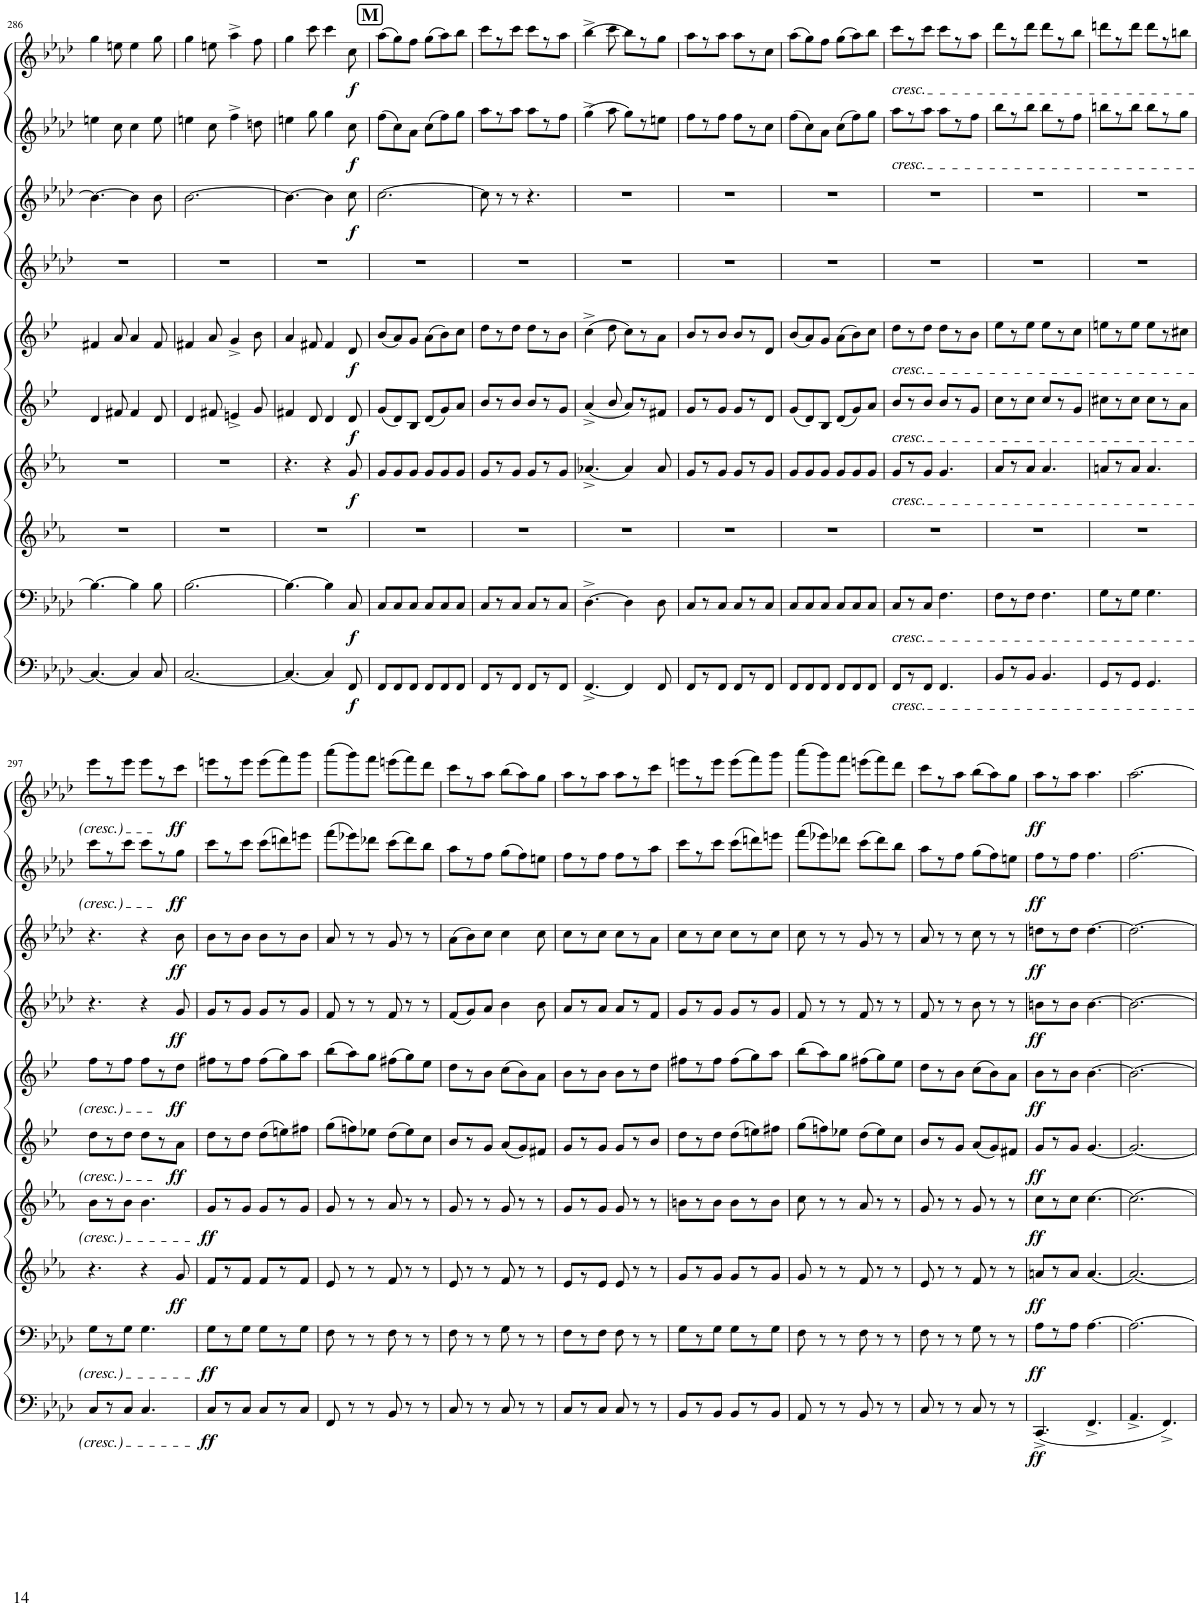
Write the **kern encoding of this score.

**kern	**dynam	**kern	**dynam	**kern	**dynam	**kern	**dynam	**kern	**dynam	**kern	**dynam	**kern	**dynam	**kern	**dynam	**kern	**dynam	**kern	**dynam
*part10	*part10	*part9	*part9	*part8	*part8	*part7	*part7	*part6	*part6	*part5	*part5	*part4	*part4	*part3	*part3	*part2	*part2	*part1	*part1
*staff10	*staff10	*staff9	*staff9	*staff8	*staff8	*staff7	*staff7	*staff6	*staff6	*staff5	*staff5	*staff4	*staff4	*staff3	*staff3	*staff2	*staff2	*staff1	*staff1
*I"Bassoon 2	*	*I"Bassoon 1	*	*I"Horn 2 in F	*	*I"Horn 1 in F	*	*I"Clarinet 2 in Bb	*	*I"Clarinet 1 in Bb	*	*I"Oboe 2	*	*I"Oboe 1	*	*I"Flute 2	*	*I"Flute 1	*
*I'Bsn	*	*I'Bsn	*	*I'Hn	*	*I'Hn	*	*I'Cl	*	*I'Cl	*	*I'Ob	*	*I'Ob	*	*I'Fl	*	*I'Fl	*
!!LO:PB:g=z
*clefF4	*	*clefF4	*	*clefG2	*	*clefG2	*	*clefG2	*	*clefG2	*	*clefG2	*	*clefG2	*	*clefG2	*	*clefG2	*
*	*	*	*	*Trd4c7	*	*Trd4c7	*	*Trd1c2	*	*Trd1c2	*	*	*	*	*	*	*	*	*
*k[b-e-a-d-]	*	*k[b-e-a-d-]	*	*k[b-e-a-]	*	*k[b-e-a-]	*	*k[b-e-]	*	*k[b-e-]	*	*k[b-e-a-d-]	*	*k[b-e-a-d-]	*	*k[b-e-a-d-]	*	*k[b-e-a-d-]	*
*M6/8	*	*M6/8	*	*M6/8	*	*M6/8	*	*M6/8	*	*M6/8	*	*M6/8	*	*M6/8	*	*M6/8	*	*M6/8	*
=286	=286	=286	=286	=286	=286	=286	=286	=286	=286	=286	=286	=286	=286	=286	=286	=286	=286	=286	=286
4.C/_	.	4.B-\_	.	2.r	.	2.r	.	4d/	.	4f#X/	.	2.r	.	4.b-\_	.	4een\	.	4gg\	.
.	.	.	.	.	.	.	.	8f#X/	.	8a/	.	.	.	.	.	8cc\	.	8een\	.
4C/]	.	4B-\]	.	.	.	.	.	4f#/	.	4a/	.	.	.	4b-\]	.	4cc\	.	4ee\	.
8C/	.	8B-\	.	.	.	.	.	8d/	.	8f#/	.	.	.	8b-\	.	8ee\	.	8gg\	.
=287	=287	=287	=287	=287	=287	=287	=287	=287	=287	=287	=287	=287	=287	=287	=287	=287	=287	=287	=287
[2.C/	.	[2.B-\	.	2.r	.	2.r	.	4d/	.	4f#X/	.	2.r	.	[2.b-\	.	4een\	.	4gg\	.
.	.	.	.	.	.	.	.	8f#X/	.	8a/	.	.	.	.	.	8cc\	.	8een\	.
.	.	.	.	.	.	.	.	4en^/	.	4g^/	.	.	.	.	.	4ff^\	.	4aa-^\	.
.	.	.	.	.	.	.	.	8g/	.	8b-\	.	.	.	.	.	8ddn\	.	8ff\	.
=288	=288	=288	=288	=288	=288	=288	=288	=288	=288	=288	=288	=288	=288	=288	=288	=288	=288	=288	=288
4.C/_	.	4.B-\_	.	2.r	.	4.r	.	4f#X/	.	4a/	.	2.r	.	4.b-\_	.	4een\	.	4gg\	.
.	.	.	.	.	.	.	.	8d/	.	8f#X/	.	.	.	.	.	8gg\	.	8ccc\	.
4C/]	.	4B-\]	.	.	.	4r	.	4d/	.	4f#/	.	.	.	4b-\]	.	4gg\	.	4ccc\	.
!	!LO:DY:b	!	!LO:DY:b	!	!	!	!LO:DY:b	!	!LO:DY:b	!	!LO:DY:b	!	!	!	!LO:DY:b	!	!LO:DY:b	!	!LO:DY:b
8FF/	f	8C/	f	.	.	8g/	f	8d/	f	8d/	f	.	.	8cc\	f	8cc\	f	8cc\	f
!!LO:REH:place=s1:a:B:cj:fs=14:t=M
=289	=289	=289	=289	=289	=289	=289	=289	=289	=289	=289	=289	=289	=289	=289	=289	=289	=289	=289	=289
8FF/L	.	8C/L	.	2.r	.	8g/L	.	(8g/L	.	(8b-/L	.	2.r	.	[2.cc\	.	(8ff\L	.	(8aa-\L	.
8FF/	.	8C/	.	.	.	8g/	.	8d/)	.	8a/)	.	.	.	.	.	8cc\)	.	8gg\)	.
8FF/J	.	8C/J	.	.	.	8g/J	.	8B-/J	.	8g/J	.	.	.	.	.	8a-\J	.	8ff\J	.
8FF/L	.	8C/L	.	.	.	8g/L	.	(8d/L	.	(8a\L	.	.	.	.	.	(8cc\L	.	(8gg\L	.
8FF/	.	8C/	.	.	.	8g/	.	8g/)	.	8b-\)	.	.	.	.	.	8ff\)	.	8aa-\)	.
8FF/J	.	8C/J	.	.	.	8g/J	.	8a/J	.	8cc\J	.	.	.	.	.	8gg\J	.	8bb-\J	.
=290	=290	=290	=290	=290	=290	=290	=290	=290	=290	=290	=290	=290	=290	=290	=290	=290	=290	=290	=290
8FF/L	.	8C/L	.	2.r	.	8g/L	.	8b-/L	.	8dd\L	.	2.r	.	8cc\]	.	8aa-\L	.	8ccc\L	.
8r	.	8r	.	.	.	8r	.	8r	.	8r	.	.	.	8r	.	8r	.	8r	.
8FF/J	.	8C/J	.	.	.	8g/J	.	8b-/J	.	8dd\J	.	.	.	8r	.	8aa-\J	.	8ccc\J	.
8FF/L	.	8C/L	.	.	.	8g/L	.	8b-/L	.	8dd\L	.	.	.	4.r	.	8aa-\L	.	8ccc\L	.
8r	.	8r	.	.	.	8r	.	8r	.	8r	.	.	.	.	.	8r	.	8r	.
8FF/J	.	8C/J	.	.	.	8g/J	.	8g/J	.	8b-\J	.	.	.	.	.	8ff\J	.	8aa-\J	.
=291	=291	=291	=291	=291	=291	=291	=291	=291	=291	=291	=291	=291	=291	=291	=291	=291	=291	=291	=291
[4.FF^/	.	[4.D-^\	.	2.r	.	[4.a-X^/	.	(4a^/	.	(4cc^\	.	2.r	.	2.r	.	(4gg^\	.	(4bb-^\	.
.	.	.	.	.	.	.	.	8b-/	.	8dd\	.	.	.	.	.	8aa-\	.	8ccc\	.
4FF/]	.	4D-\]	.	.	.	4a-/]	.	8a/L)	.	8cc\L)	.	.	.	.	.	8gg\L)	.	8bb-\L)	.
.	.	.	.	.	.	.	.	8r	.	8r	.	.	.	.	.	8r	.	8r	.
8FF/	.	8D-\	.	.	.	8a-/	.	8f#X/J	.	8a\J	.	.	.	.	.	8een\J	.	8gg\J	.
=292	=292	=292	=292	=292	=292	=292	=292	=292	=292	=292	=292	=292	=292	=292	=292	=292	=292	=292	=292
8FF/L	.	8C/L	.	2.r	.	8g/L	.	8g/L	.	8b-/L	.	2.r	.	2.r	.	8ff\L	.	8aa-\L	.
8r	.	8r	.	.	.	8r	.	8r	.	8r	.	.	.	.	.	8r	.	8r	.
8FF/J	.	8C/J	.	.	.	8g/J	.	8g/J	.	8b-/J	.	.	.	.	.	8ff\J	.	8aa-\J	.
8FF/L	.	8C/L	.	.	.	8g/L	.	8g/L	.	8b-/L	.	.	.	.	.	8ff\L	.	8aa-\L	.
8r	.	8r	.	.	.	8r	.	8r	.	8r	.	.	.	.	.	8r	.	8r	.
8FF/J	.	8C/J	.	.	.	8g/J	.	8d/J	.	8d/J	.	.	.	.	.	8cc\J	.	8cc\J	.
=293	=293	=293	=293	=293	=293	=293	=293	=293	=293	=293	=293	=293	=293	=293	=293	=293	=293	=293	=293
8FF/L	.	8C/L	.	2.r	.	8g/L	.	(8g/L	.	(8b-/L	.	2.r	.	2.r	.	(8ff\L	.	(8aa-\L	.
8FF/	.	8C/	.	.	.	8g/	.	8d/)	.	8a/)	.	.	.	.	.	8cc\)	.	8gg\)	.
8FF/J	.	8C/J	.	.	.	8g/J	.	8B-/J	.	8g/J	.	.	.	.	.	8a-\J	.	8ff\J	.
8FF/L	.	8C/L	.	.	.	8g/L	.	(8d/L	.	(8a\L	.	.	.	.	.	(8cc\L	.	(8gg\L	.
8FF/	.	8C/	.	.	.	8g/	.	8g/)	.	8b-\)	.	.	.	.	.	8ff\)	.	8aa-\)	.
8FF/J	.	8C/J	.	.	.	8g/J	.	8a/J	.	8cc\J	.	.	.	.	.	8gg\J	.	8bb-\J	.
=294	=294	=294	=294	=294	=294	=294	=294	=294	=294	=294	=294	=294	=294	=294	=294	=294	=294	=294	=294
!	!	!	!	!	!	!	!	!	!	!	!	!	!	!	!	!	!	!LO:TX:b:i:t=cresc.	!
!	!	!	!	!	!	!	!	!	!	!	!	!	!	!	!	!LO:TX:b:i:t=cresc.	!	!	!
!	!	!	!	!	!	!	!	!	!	!LO:TX:b:i:t=cresc.	!	!	!	!	!	!	!	!	!
!	!	!	!	!	!	!	!	!LO:TX:b:i:t=cresc.	!	!	!	!	!	!	!	!	!	!	!
!	!	!	!	!	!	!LO:TX:b:i:t=cresc.	!	!	!	!	!	!	!	!	!	!	!	!	!
!	!	!LO:TX:b:i:t=cresc.	!	!	!	!	!	!	!	!	!	!	!	!	!	!	!	!	!
!LO:TX:b:i:t=cresc.	!	!	!	!	!	!	!	!	!	!	!	!	!	!	!	!	!	!	!
8FF/L	.	8C/L	.	2.r	.	8g/L	.	8b-/L	.	8dd\L	.	2.r	.	2.r	.	8aa-\L	.	8ccc\L	.
8r	.	8r	.	.	.	8r	.	8r	.	8r	.	.	.	.	.	8r	.	8r	.
8FF/J	.	8C/J	.	.	.	8g/J	.	8b-/J	.	8dd\J	.	.	.	.	.	8aa-\J	.	8ccc\J	.
4.FF/	.	4.F\	.	.	.	4.g/	.	8b-/L	.	8dd\L	.	.	.	.	.	8aa-\L	.	8ccc\L	.
.	.	.	.	.	.	.	.	8r	.	8r	.	.	.	.	.	8r	.	8r	.
.	.	.	.	.	.	.	.	8g/J	.	8b-\J	.	.	.	.	.	8ff\J	.	8aa-\J	.
=295	=295	=295	=295	=295	=295	=295	=295	=295	=295	=295	=295	=295	=295	=295	=295	=295	=295	=295	=295
8BB-/L	.	8F\L	.	2.r	.	8a-/L	.	8cc\L	.	8ee-\L	.	2.r	.	2.r	.	8bb-\L	.	8ddd-\L	.
8r	.	8r	.	.	.	8r	.	8r	.	8r	.	.	.	.	.	8r	.	8r	.
8BB-/J	.	8F\J	.	.	.	8a-/J	.	8cc\J	.	8ee-\J	.	.	.	.	.	8bb-\J	.	8ddd-\J	.
4.BB-/	.	4.F\	.	.	.	4.a-/	.	8cc/L	.	8ee-\L	.	.	.	.	.	8bb-\L	.	8ddd-\L	.
.	.	.	.	.	.	.	.	8r	.	8r	.	.	.	.	.	8r	.	8r	.
.	.	.	.	.	.	.	.	8g/J	.	8cc\J	.	.	.	.	.	8ff\J	.	8bb-\J	.
=296	=296	=296	=296	=296	=296	=296	=296	=296	=296	=296	=296	=296	=296	=296	=296	=296	=296	=296	=296
8GG/L	.	8G\L	.	2.r	.	8an/L	.	8cc#X\L	.	8een\L	.	2.r	.	2.r	.	8bbn\L	.	8dddn\L	.
8r	.	8r	.	.	.	8r	.	8r	.	8r	.	.	.	.	.	8r	.	8r	.
8GG/J	.	8G\J	.	.	.	8a/J	.	8cc#\J	.	8ee\J	.	.	.	.	.	8bb\J	.	8ddd\J	.
4.GG/	.	4.G\	.	.	.	4.a/	.	8cc#\L	.	8ee\L	.	.	.	.	.	8bb\L	.	8ddd\L	.
.	.	.	.	.	.	.	.	8r	.	8r	.	.	.	.	.	8r	.	8r	.
.	.	.	.	.	.	.	.	8a\J	.	8cc#X\J	.	.	.	.	.	8gg\J	.	8bbn\J	.
!!LO:LB:g=z
=297	=297	=297	=297	=297	=297	=297	=297	=297	=297	=297	=297	=297	=297	=297	=297	=297	=297	=297	=297
8C/L	.	8G\L	.	4.r	.	8b-\L	.	8dd\L	.	8ff\L	.	4.r	.	4.r	.	8ccc\L	.	8eee-\L	.
8r	.	8r	.	.	.	8r	.	8r	.	8r	.	.	.	.	.	8r	.	8r	.
8C/J	.	8G\J	.	.	.	8b-\J	.	8dd\J	.	8ff\J	.	.	.	.	.	8ccc\J	.	8eee-\J	.
4.C/	.	4.G\	.	4r	.	4.b-\	.	8dd\L	.	8ff\L	.	4r	.	4r	.	8ccc\L	.	8eee-\L	.
.	.	.	.	.	.	.	.	8r	.	8r	.	.	.	.	.	8r	.	8r	.
!	!	!	!	!	!LO:DY:b	!	!	!	!LO:DY:b	!	!LO:DY:b	!	!LO:DY:b	!	!LO:DY:b	!	!LO:DY:b	!	!LO:DY:b
.	.	.	.	8g/	ff	.	.	8a\J	ff	8dd\J	ff	8g/	ff	8b-\	ff	8gg\J	ff	8ccc\J	ff
=298	=298	=298	=298	=298	=298	=298	=298	=298	=298	=298	=298	=298	=298	=298	=298	=298	=298	=298	=298
!	!LO:DY:b	!	!LO:DY:b	!	!	!	!LO:DY:b	!	!	!	!	!	!	!	!	!	!	!	!
8C/L	ff	8G\L	ff	8f/L	.	8g/L	ff	8dd\L	.	8ff#X\L	.	8g/L	.	8b-\L	.	8ccc\L	.	8eeen\L	.
8r	.	8r	.	8r	.	8r	.	8r	.	8r	.	8r	.	8r	.	8r	.	8r	.
8C/J	.	8G\J	.	8f/J	.	8g/J	.	8dd\J	.	8ff#\J	.	8g/J	.	8b-\J	.	8ccc\J	.	8eee\J	.
8C/L	.	8G\L	.	8f/L	.	8g/L	.	(8dd\L	.	(8ff#\L	.	8g/L	.	8b-\L	.	(8ccc\L	.	(8eee\L	.
8r	.	8r	.	8r	.	8r	.	8een\)	.	8gg\)	.	8r	.	8r	.	8dddn\)	.	8fff\)	.
8C/J	.	8G\J	.	8f/J	.	8g/J	.	8ff#X\J	.	8aa\J	.	8g/J	.	8b-\J	.	8eeen\J	.	8ggg\J	.
=299	=299	=299	=299	=299	=299	=299	=299	=299	=299	=299	=299	=299	=299	=299	=299	=299	=299	=299	=299
8FF/	.	8F\	.	8e-/	.	8g/	.	(8gg\L	.	(8bb-\L	.	8f/	.	8a-/	.	(8fff\L	.	(8aaa-\L	.
8r	.	8r	.	8r	.	8r	.	8ffn\)	.	8aa\)	.	8r	.	8r	.	8eee-X\)	.	8ggg\)	.
8r	.	8r	.	8r	.	8r	.	8ee-X\J	.	8gg\J	.	8r	.	8r	.	8ddd-X\J	.	8fff\J	.
8BB-/	.	8F\	.	8f/	.	8a-/	.	(8dd\L	.	(8ff#X\L	.	8f/	.	8g/	.	(8ccc\L	.	(8eeen\L	.
8r	.	8r	.	8r	.	8r	.	8ee-\)	.	8gg\)	.	8r	.	8r	.	8ddd-\)	.	8fff\)	.
8r	.	8r	.	8r	.	8r	.	8cc\J	.	8ee-\J	.	8r	.	8r	.	8bb-\J	.	8ddd-\J	.
=300	=300	=300	=300	=300	=300	=300	=300	=300	=300	=300	=300	=300	=300	=300	=300	=300	=300	=300	=300
8C/	.	8F\	.	8e-/	.	8g/	.	8b-/L	.	8dd\L	.	(8f/L	.	(8a-\L	.	8aa-\L	.	8ccc\L	.
8r	.	8r	.	8r	.	8r	.	8r	.	8r	.	8g/)	.	8b-\)	.	8r	.	8r	.
8r	.	8r	.	8r	.	8r	.	8g/J	.	8b-\J	.	8a-/J	.	8cc\J	.	8ff\J	.	8aa-\J	.
8C/	.	8G\	.	8f/	.	8g/	.	(8a/L	.	(8cc\L	.	4b-\	.	4cc\	.	(8gg\L	.	(8bb-\L	.
8r	.	8r	.	8r	.	8r	.	8g/)	.	8b-\)	.	.	.	.	.	8ff\)	.	8aa-\)	.
8r	.	8r	.	8r	.	8r	.	8f#X/J	.	8a\J	.	8b-\	.	8cc\	.	8een\J	.	8gg\J	.
=301	=301	=301	=301	=301	=301	=301	=301	=301	=301	=301	=301	=301	=301	=301	=301	=301	=301	=301	=301
8C/L	.	8F\L	.	8e-/L	.	8g/L	.	8g/L	.	8b-\L	.	8a-/L	.	8cc\L	.	8ff\L	.	8aa-\L	.
8r	.	8r	.	8r	.	8r	.	8r	.	8r	.	8r	.	8r	.	8r	.	8r	.
8C/J	.	8F\J	.	8e-/J	.	8g/J	.	8g/J	.	8b-\J	.	8a-/J	.	8cc\J	.	8ff\J	.	8aa-\J	.
8C/	.	8F\	.	8e-/	.	8g/	.	8g/L	.	8b-\L	.	8a-/L	.	8cc\L	.	8ff\L	.	8aa-\L	.
8r	.	8r	.	8r	.	8r	.	8r	.	8r	.	8r	.	8r	.	8r	.	8r	.
8r	.	8r	.	8r	.	8r	.	8b-/J	.	8dd\J	.	8f/J	.	8a-\J	.	8aa-\J	.	8ccc\J	.
=302	=302	=302	=302	=302	=302	=302	=302	=302	=302	=302	=302	=302	=302	=302	=302	=302	=302	=302	=302
8BB-/L	.	8G\L	.	8g/L	.	8bn\L	.	8dd\L	.	8ff#X\L	.	8g/L	.	8cc\L	.	8ccc\L	.	8eeen\L	.
8r	.	8r	.	8r	.	8r	.	8r	.	8r	.	8r	.	8r	.	8r	.	8r	.
8BB-/J	.	8G\J	.	8g/J	.	8b\J	.	8dd\J	.	8ff#\J	.	8g/J	.	8cc\J	.	8ccc\J	.	8eee\J	.
8BB-/L	.	8G\L	.	8g/L	.	8b\L	.	(8dd\L	.	(8ff#\L	.	8g/L	.	8cc\L	.	(8ccc\L	.	(8eee\L	.
8r	.	8r	.	8r	.	8r	.	8een\)	.	8gg\)	.	8r	.	8r	.	8dddn\)	.	8fff\)	.
8BB-/J	.	8G\J	.	8g/J	.	8b\J	.	8ff#X\J	.	8aa\J	.	8g/J	.	8cc\J	.	8eeen\J	.	8ggg\J	.
=303	=303	=303	=303	=303	=303	=303	=303	=303	=303	=303	=303	=303	=303	=303	=303	=303	=303	=303	=303
8AA-/	.	8F\	.	8g/	.	8cc\	.	(8gg\L	.	(8bb-\L	.	8f/	.	8cc\	.	(8fff\L	.	(8aaa-\L	.
8r	.	8r	.	8r	.	8r	.	8ffn\)	.	8aa\)	.	8r	.	8r	.	8eee-X\)	.	8ggg\)	.
8r	.	8r	.	8r	.	8r	.	8ee-X\J	.	8gg\J	.	8r	.	8r	.	8ddd-X\J	.	8fff\J	.
8BB-/	.	8F\	.	8f/	.	8a-/	.	(8dd\L	.	(8ff#X\L	.	8f/	.	8g/	.	(8ccc\L	.	(8eeen\L	.
8r	.	8r	.	8r	.	8r	.	8ee-\)	.	8gg\)	.	8r	.	8r	.	8ddd-\)	.	8fff\)	.
8r	.	8r	.	8r	.	8r	.	8cc\J	.	8ee-\J	.	8r	.	8r	.	8bb-\J	.	8ddd-\J	.
=304	=304	=304	=304	=304	=304	=304	=304	=304	=304	=304	=304	=304	=304	=304	=304	=304	=304	=304	=304
8C/	.	8F\	.	8e-/	.	8g/	.	8b-/L	.	8dd\L	.	8f/	.	8a-/	.	8aa-\L	.	8ccc\L	.
8r	.	8r	.	8r	.	8r	.	8r	.	8r	.	8r	.	8r	.	8r	.	8r	.
8r	.	8r	.	8r	.	8r	.	8g/J	.	8b-\J	.	8r	.	8r	.	8ff\J	.	8aa-\J	.
8C/	.	8G\	.	8f/	.	8g/	.	(8a/L	.	(8cc\L	.	8b-\	.	8cc\	.	(8gg\L	.	(8bb-\L	.
8r	.	8r	.	8r	.	8r	.	8g/)	.	8b-\)	.	8r	.	8r	.	8ff\)	.	8aa-\)	.
8r	.	8r	.	8r	.	8r	.	8f#X/J	.	8a\J	.	8r	.	8r	.	8een\J	.	8gg\J	.
=305	=305	=305	=305	=305	=305	=305	=305	=305	=305	=305	=305	=305	=305	=305	=305	=305	=305	=305	=305
!	!LO:DY:b	!	!LO:DY:b	!	!LO:DY:b	!	!LO:DY:b	!	!LO:DY:b	!	!LO:DY:b	!	!LO:DY:b	!	!LO:DY:b	!	!LO:DY:b	!	!LO:DY:b
(<4.CC^/	ff	8A-\L	ff	8an/L	ff	8cc\L	ff	8g/L	ff	8b-\L	ff	8bn\L	ff	8ddn\L	ff	8ff\L	ff	8aa-\L	ff
.	.	8r	.	8r	.	8r	.	8r	.	8r	.	8r	.	8r	.	8r	.	8r	.
.	.	8A-\J	.	8a/J	.	8cc\J	.	8g/J	.	8b-\J	.	8b\J	.	8dd\J	.	8ff\J	.	8aa-\J	.
4.FF^/	.	[4.A-\	.	[4.a/	.	[4.cc\	.	[4.g/	.	[4.b-\	.	[4.b\	.	[4.dd\	.	4.ff\	.	4.aa-\	.
=306	=306	=306	=306	=306	=306	=306	=306	=306	=306	=306	=306	=306	=306	=306	=306	=306	=306	=306	=306
4.AA-^/	.	2.A-\_	.	2.a/_	.	2.cc\_	.	2.g/_	.	2.b-\_	.	2.b\_	.	2.dd\_	.	[2.ff\	.	[2.aa-\	.
4.FF^/)	.	.	.	.	.	.	.	.	.	.	.	.	.	.	.	.	.	.	.
=	=	=	=	=	=	=	=	=	=	=	=	=	=	=	=	=	=	=	=
*-	*-	*-	*-	*-	*-	*-	*-	*-	*-	*-	*-	*-	*-	*-	*-	*-	*-	*-	*-
